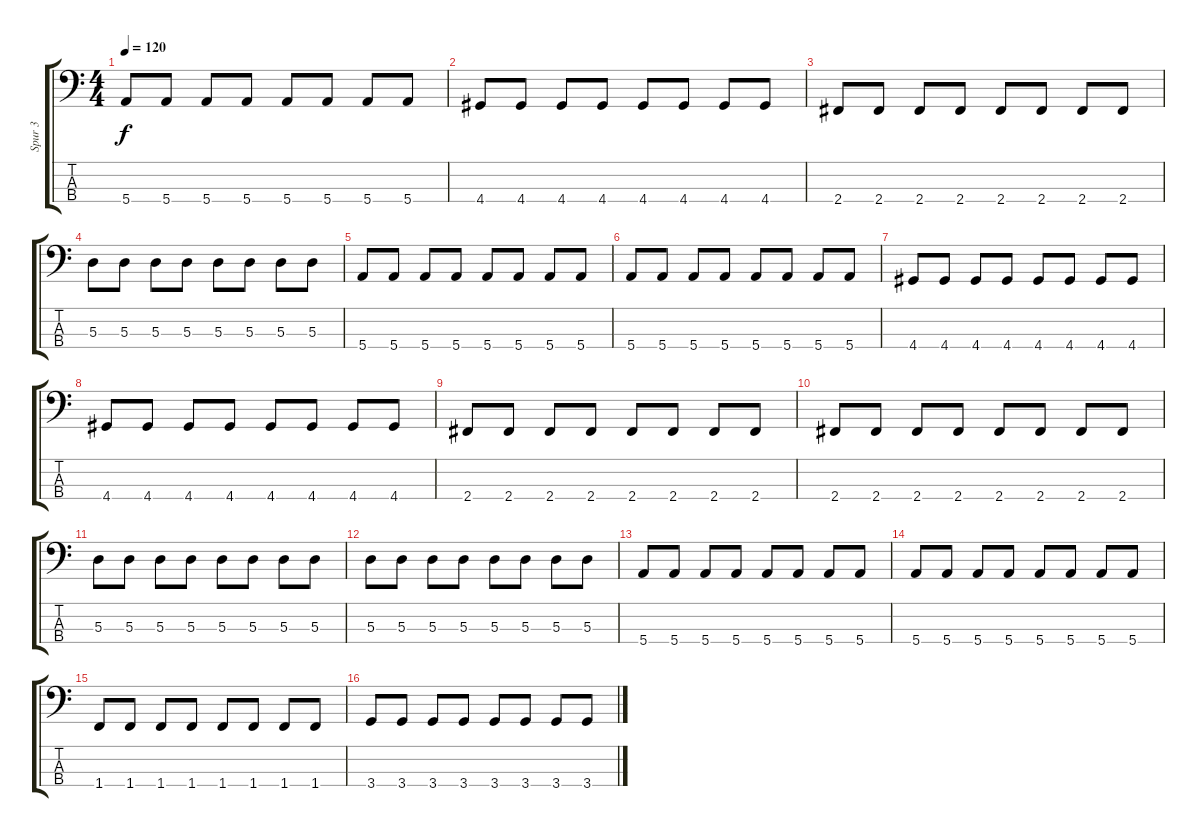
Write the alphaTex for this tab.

\track ("Spur 3" "Spur 3") {instrument electricbassfinger}
\staff {score tabs}
\tuning (G2 D2 A1 E1) {hide}
\ts (4 4)
\tempo 120
\clef f4
\ks c
5.4.8{dy f} 5.4.8 5.4.8 5.4.8 5.4.8 5.4.8 5.4.8 5.4.8 |
4.4.8 4.4.8 4.4.8 4.4.8 4.4.8 4.4.8 4.4.8 4.4.8 |
2.4.8 2.4.8 2.4.8 2.4.8 2.4.8 2.4.8 2.4.8 2.4.8 |
5.3.8 5.3.8 5.3.8 5.3.8 5.3.8 5.3.8 5.3.8 5.3.8 |
5.4.8 5.4.8 5.4.8 5.4.8 5.4.8 5.4.8 5.4.8 5.4.8 |
5.4.8 5.4.8 5.4.8 5.4.8 5.4.8 5.4.8 5.4.8 5.4.8 |
4.4.8 4.4.8 4.4.8 4.4.8 4.4.8 4.4.8 4.4.8 4.4.8 |
4.4.8 4.4.8 4.4.8 4.4.8 4.4.8 4.4.8 4.4.8 4.4.8 |
2.4.8 2.4.8 2.4.8 2.4.8 2.4.8 2.4.8 2.4.8 2.4.8 |
2.4.8 2.4.8 2.4.8 2.4.8 2.4.8 2.4.8 2.4.8 2.4.8 |
5.3.8 5.3.8 5.3.8 5.3.8 5.3.8 5.3.8 5.3.8 5.3.8 |
5.3.8 5.3.8 5.3.8 5.3.8 5.3.8 5.3.8 5.3.8 5.3.8 |
5.4.8 5.4.8 5.4.8 5.4.8 5.4.8 5.4.8 5.4.8 5.4.8 |
5.4.8 5.4.8 5.4.8 5.4.8 5.4.8 5.4.8 5.4.8 5.4.8 |
1.4.8 1.4.8 1.4.8 1.4.8 1.4.8 1.4.8 1.4.8 1.4.8 |
3.4.8 3.4.8 3.4.8 3.4.8 3.4.8 3.4.8 3.4.8 3.4.8
